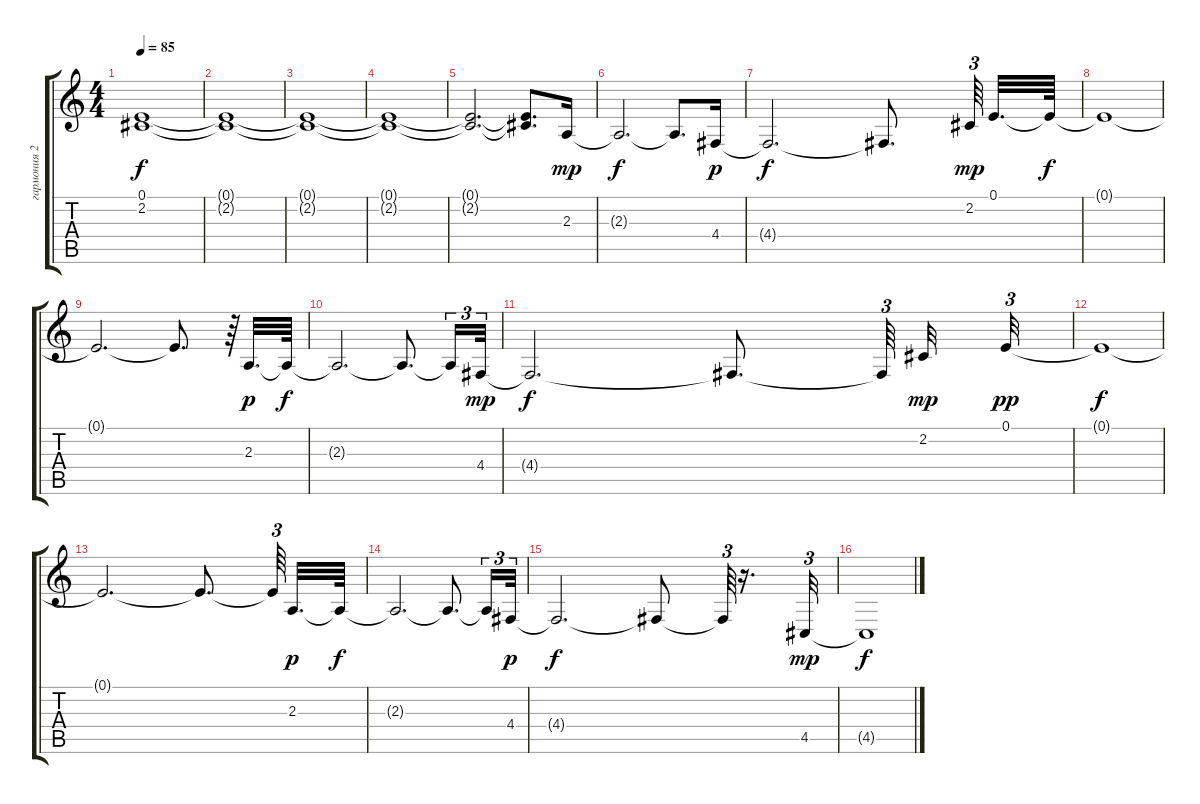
\track ("гармония 2" "гармония 2") {instrument pad2warm}
\staff {score tabs}
\tuning (E4 B3 G3 D3 A2 E2) {hide}
\ts (4 4)
\tempo 85
\clef g2
\ks c
(0.1{t} 2.2{t}).1{dy f} |
(0.1{t} 2.2{t}).1 |
(0.1{t} 2.2{t}).1 |
(0.1{t} 2.2{t}).1 |
(0.1{t} 2.2{t}).2{d} (0.1{t} 2.2{t}).8{d} 2.3.16{dy mp} |
2.3{t}.2{d dy f} 2.3{t}.8{d} 4.4.16{dy p} |
4.4{t}.2{d dy f} 4.4{t}.8{d} 2.2.64{tu (3 2) dy mp beam splitsecondary} 0.1.32{d} 0.1{t}.64{dy f} |
0.1{t}.1 |
0.1{t}.2{d} 0.1{t}.8{d} r.64{tu (3 2)} 2.3.32{d dy p} 2.3{t}.64{dy f} |
2.3{t}.2{d} 2.3{t}.8{d} 2.3{t}.16{tu (3 2)} 4.4.32{tu (3 2) dy mp} |
4.4{t}.2{d dy f} 4.4{t}.8{d} 4.4{t}.64{tu (3 2) beam splitsecondary} 2.2.32{dy mp} 0.1.32{tu (3 2) dy pp} |
0.1{t}.1{dy f} |
0.1{t}.2{d} 0.1{t}.8{d} 0.1{t}.64{tu (3 2) beam splitsecondary} 2.3.32{d dy p} 2.3{t}.64{dy f} |
2.3{t}.2{d} 2.3{t}.8{d} 2.3{t}.16{tu (3 2)} 4.4.32{tu (3 2) dy p} |
4.4{t}.2{d dy f} 4.4{t}.8 4.4{t}.64{tu (3 2)} r.16{d} 4.5.32{tu (3 2) dy mp} |
4.5{t}.1{dy f}
